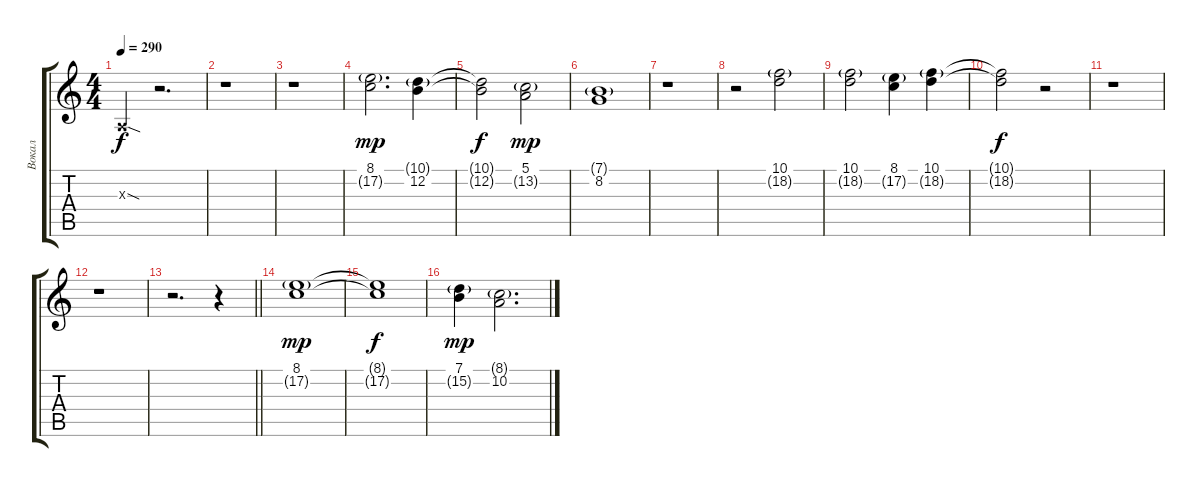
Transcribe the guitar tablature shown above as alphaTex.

\track ("Вокал" "Вокал") {instrument oboe}
\staff {score tabs}
\tuning (E4 B3 G3 D3 A2 E2) {hide}
\ts (4 4)
\tempo 290
\clef g2
\ks c
2.3{sod x}.4{dy f} r.2{d} |
r.1 |
r.1 |
(8.1 17.2{g}).2{d dy mp} (10.1{g} 12.2).4 |
(10.1{t} 12.2{t}).2{dy f} (5.1 13.2{g}).2{dy mp} |
(7.1{g} 8.2).1 |
r.1 |
r.2 (10.1 18.2{g}).2 |
(10.1 18.2{g}).2 (8.1 17.2{g}).4 (10.1 18.2{g}).4 |
(10.1{t} 18.2{t}).2{dy f} r.2 |
r.1 |
r.1 |
\barLineRight lightlight
r.2{d} r.4 |
(8.1 17.2{g}).1{dy mp} |
(8.1{t} 17.2{t}).1{dy f} |
(7.1 15.2{g}).4{dy mp} (8.1{g} 10.2).2{d}
